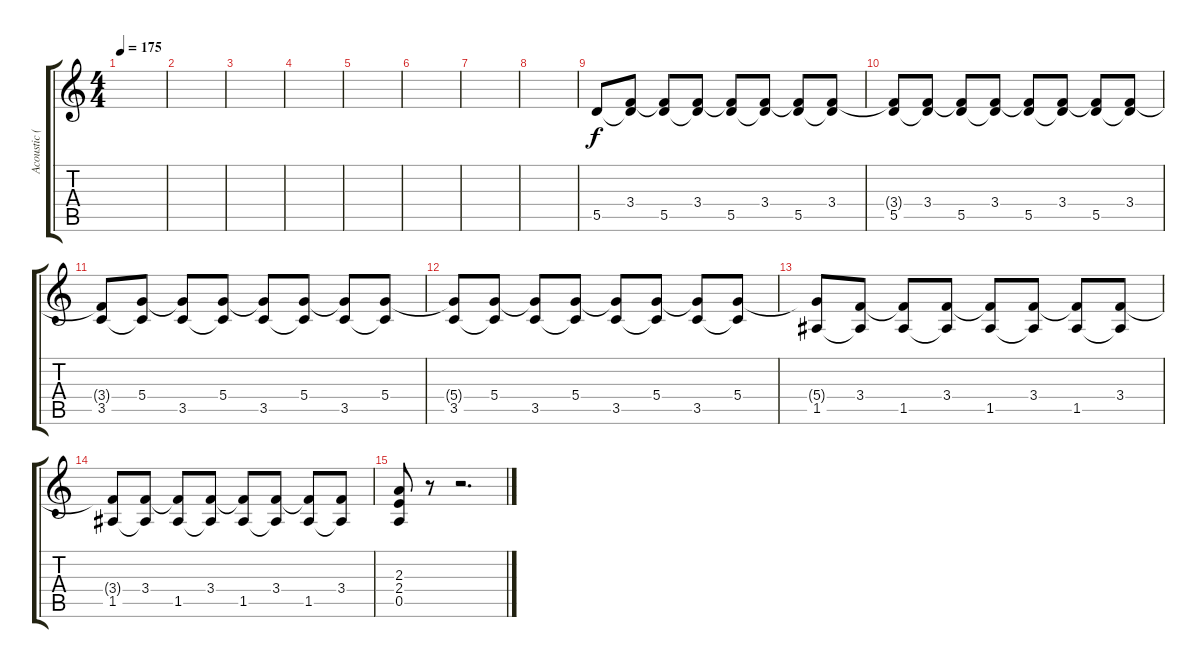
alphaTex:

\track ("Acoustic (Steel)" "Acoustic (") {instrument acousticguitarsteel}
\staff {score tabs}
\tuning (E4 B3 G3 D3 A2 E2) {hide}
\ts (4 4)
\tempo 175
\clef g2
\ks c
|
|
|
|
|
|
|
|
5.5.8 (3.4 5.5{t}).8 (3.4{t} 5.5).8 (3.4 5.5{t}).8 (3.4{t} 5.5).8 (3.4 5.5{t}).8 (3.4{t} 5.5).8 (3.4 5.5{t}).8 |
(3.4{t} 5.5).8 (3.4 5.5{t}).8 (3.4{t} 5.5).8 (3.4 5.5{t}).8 (3.4{t} 5.5).8 (3.4 5.5{t}).8 (3.4{t} 5.5).8 (3.4 5.5{t}).8 |
(3.4{t} 3.5).8 (5.4 3.5{t}).8 (5.4{t} 3.5).8 (5.4 3.5{t}).8 (5.4{t} 3.5).8 (5.4 3.5{t}).8 (5.4{t} 3.5).8 (5.4 3.5{t}).8 |
(5.4{t} 3.5).8 (5.4 3.5{t}).8 (5.4{t} 3.5).8 (5.4 3.5{t}).8 (5.4{t} 3.5).8 (5.4 3.5{t}).8 (5.4{t} 3.5).8 (5.4 3.5{t}).8 |
(5.4{t} 1.5).8 (3.4 1.5{t}).8 (3.4{t} 1.5).8 (3.4 1.5{t}).8 (3.4{t} 1.5).8 (3.4 1.5{t}).8 (3.4{t} 1.5).8 (3.4 1.5{t}).8 |
(3.4{t} 1.5).8 (3.4 1.5{t}).8 (3.4{t} 1.5).8 (3.4 1.5{t}).8 (3.4{t} 1.5).8 (3.4 1.5{t}).8 (3.4{t} 1.5).8 (3.4 1.5{t}).8 |
(2.3 2.4 0.5).8 r.8 r.2{d}
